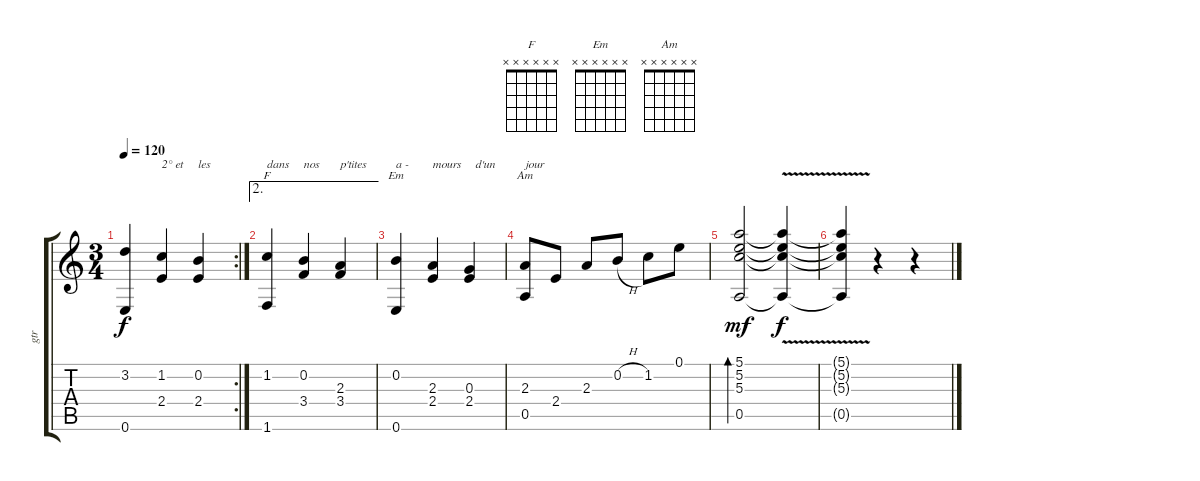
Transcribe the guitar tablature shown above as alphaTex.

\track ("gtr" "gtr") {instrument acousticguitarnylon}
\staff {score tabs}
\tuning (E4 B3 G3 D3 A2 E2) {hide}
\chord ("F" x x x x x x)
\chord ("Em" x x x x x x)
\chord ("Am" x x x x x x)
\rc 2
\ts (3 4)
\tempo 120
\clef g2
\ks c
(3.2 0.6).4{dy f} (1.2 2.4).4{txt "2° et"} (0.2 2.4).4{txt "les"} |
\ae 2
(1.2 1.6).4{ch "F" txt "dans"} (0.2 3.4).4{txt "nos"} (2.3 3.4).4{txt "p'tites"} |
(0.2 0.6).4{ch "Em" txt "a -"} (2.3 2.4).4{txt "mours"} (0.3 2.4).4{txt "  d'un"} |
(2.3 0.5).8{ch "Am" txt "jour"} 2.4.8 2.3.8 0.2{h}.8 1.2.8 0.1.8 |
(5.1 5.2 5.3 0.5).2{bd 480 dy mf} (5.1{v t} 5.2{v t} 5.3{v t} 0.5{v t}).4{dy f} |
(5.1{v t} 5.2{v t} 5.3{v t} 0.5{v t}).4 r.4 r.4
